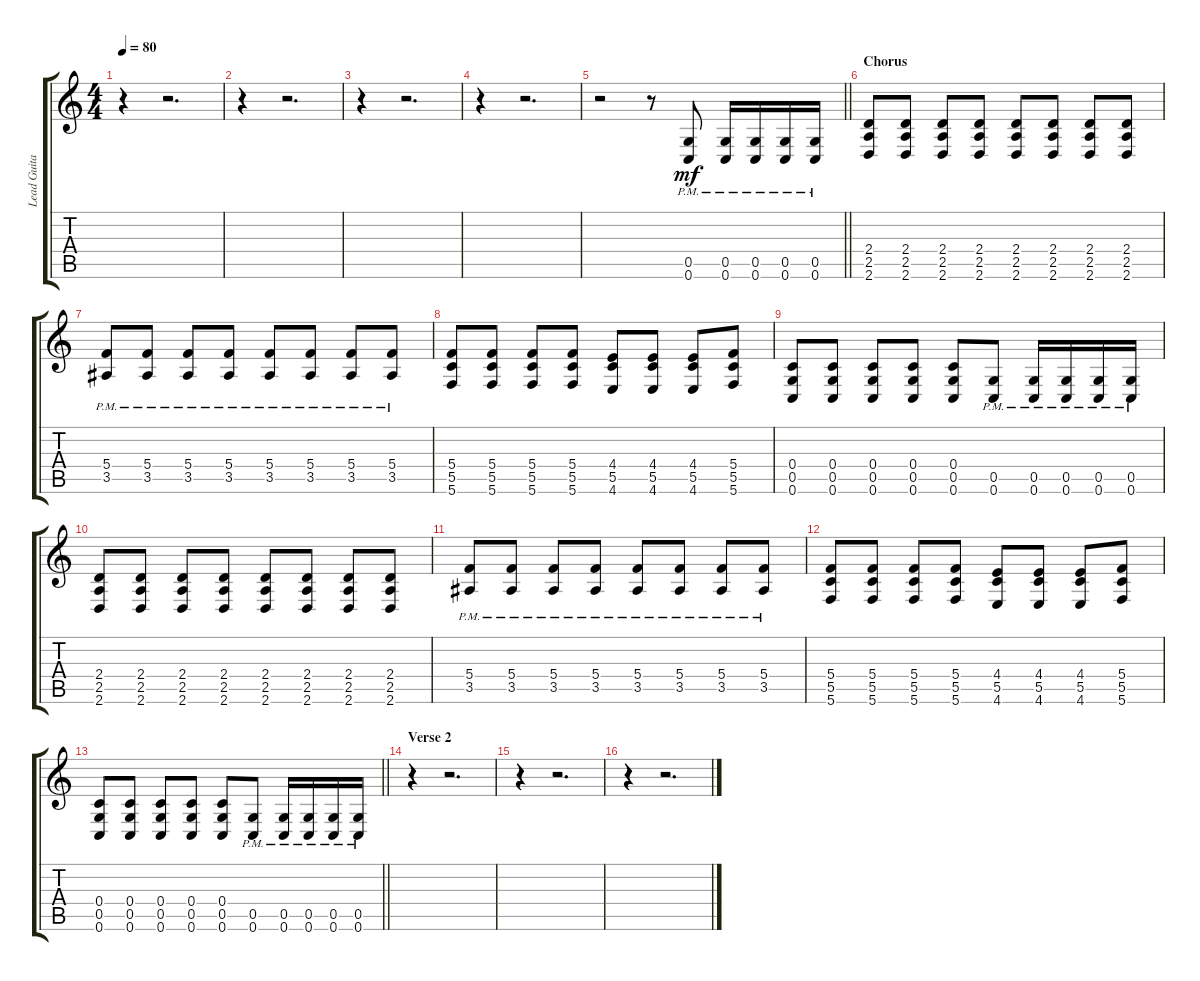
\track ("Lead Guitar 2" "Lead Guita") {instrument distortionguitar}
\staff {score tabs}
\tuning (D4 A3 F3 C3 G2 C2) {hide}
\ts (4 4)
\tempo 80
\clef g2
\ks c
r.4{dy mf} r.2{d} |
r.4 r.2{d} |
r.4 r.2{d} |
r.4 r.2{d} |
\barLineRight lightlight
r.2 r.8 (0.5{pm} 0.6{pm}).8 (0.5{pm} 0.6{pm}).16 (0.5{pm} 0.6{pm}).16 (0.5{pm} 0.6{pm}).16 (0.5{pm} 0.6{pm}).16 |
\section ("" "Chorus")
(2.4 2.5 2.6).8 (2.4 2.5 2.6).8 (2.4 2.5 2.6).8 (2.4 2.5 2.6).8 (2.4 2.5 2.6).8 (2.4 2.5 2.6).8 (2.4 2.5 2.6).8 (2.4 2.5 2.6).8 |
(5.4{pm} 3.5{pm}).8 (5.4{pm} 3.5{pm}).8 (5.4{pm} 3.5{pm}).8 (5.4{pm} 3.5{pm}).8 (5.4{pm} 3.5{pm}).8 (5.4{pm} 3.5{pm}).8 (5.4{pm} 3.5{pm}).8 (5.4{pm} 3.5{pm}).8 |
(5.4 5.5 5.6).8 (5.4 5.5 5.6).8 (5.4 5.5 5.6).8 (5.4 5.5 5.6).8 (4.4 5.5 4.6).8 (4.4 5.5 4.6).8 (4.4 5.5 4.6).8 (5.4 5.5 5.6).8 |
(0.4 0.5 0.6).8 (0.4 0.5 0.6).8 (0.4 0.5 0.6).8 (0.4 0.5 0.6).8 (0.4 0.5 0.6).8 (0.5{pm} 0.6{pm}).8 (0.5{pm} 0.6{pm}).16 (0.5{pm} 0.6{pm}).16 (0.5{pm} 0.6{pm}).16 (0.5{pm} 0.6{pm}).16 |
(2.4 2.5 2.6).8 (2.4 2.5 2.6).8 (2.4 2.5 2.6).8 (2.4 2.5 2.6).8 (2.4 2.5 2.6).8 (2.4 2.5 2.6).8 (2.4 2.5 2.6).8 (2.4 2.5 2.6).8 |
(5.4{pm} 3.5{pm}).8 (5.4{pm} 3.5{pm}).8 (5.4{pm} 3.5{pm}).8 (5.4{pm} 3.5{pm}).8 (5.4{pm} 3.5{pm}).8 (5.4{pm} 3.5{pm}).8 (5.4{pm} 3.5{pm}).8 (5.4{pm} 3.5{pm}).8 |
(5.4 5.5 5.6).8 (5.4 5.5 5.6).8 (5.4 5.5 5.6).8 (5.4 5.5 5.6).8 (4.4 5.5 4.6).8 (4.4 5.5 4.6).8 (4.4 5.5 4.6).8 (5.4 5.5 5.6).8 |
\barLineRight lightlight
(0.4 0.5 0.6).8 (0.4 0.5 0.6).8 (0.4 0.5 0.6).8 (0.4 0.5 0.6).8 (0.4 0.5 0.6).8 (0.5{pm} 0.6{pm}).8 (0.5{pm} 0.6{pm}).16 (0.5{pm} 0.6{pm}).16 (0.5{pm} 0.6{pm}).16 (0.5{pm} 0.6{pm}).16 |
\section ("" "Verse 2")
r.4 r.2{d} |
r.4 r.2{d} |
r.4 r.2{d}
